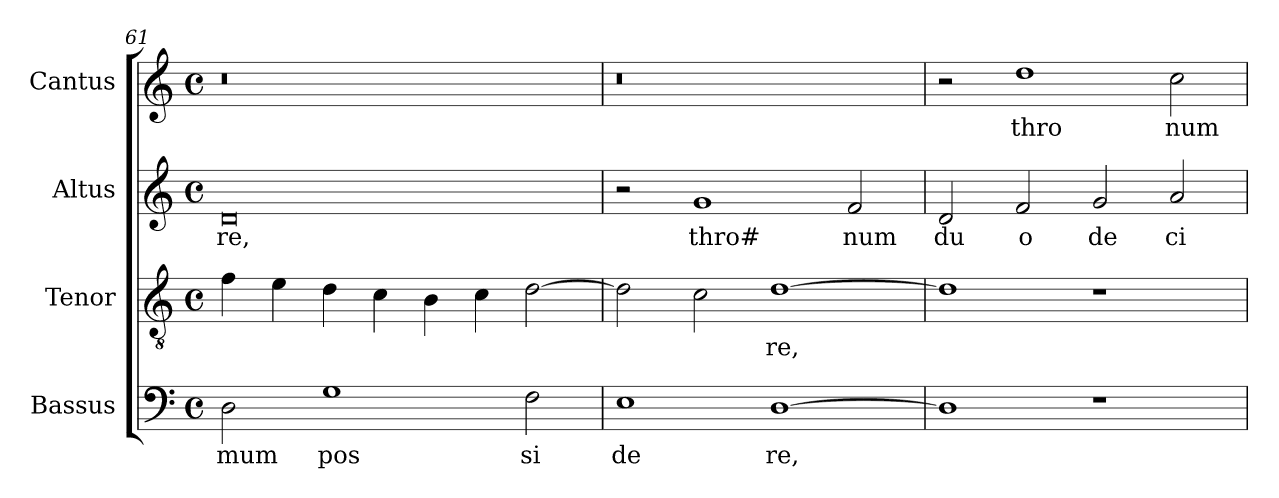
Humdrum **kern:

**kern	**text	**kern	**text	**kern	**text	**kern	**text
*part4	*part4	*part3	*part3	*part2	*part2	*part1	*part1
*staff4	*staff4	*staff3	*staff3	*staff2	*staff2	*staff1	*staff1
*I"Bassus	*	*I"Tenor	*	*I"Altus	*	*I"Cantus	*
*clefF4	*	*clefGv2	*	*clefG2	*	*clefG2	*
*	*	*	*	*k[]	*	*k[]	*
*	*	*	*	*C:	*	*C:	*
*M4/4	*	*M4/4	*	*M4/4	*	*M4/4	*
*met(c)	*	*met(c)	*	*met(c)	*	*met(c)	*
=61	=61	=61	=61	=61	=61	=61	=61
!	!LO:LY:b:cj	!	!	!	!LO:LY:b:cj	!	!
2D\	mum	4f\	.	0d	re,	0r	.
.	.	4e\	.	.	.	.	.
!	!LO:LY:b:cj	!	!	!	!	!	!
1G	pos	4d\	.	.	.	.	.
.	.	4c\	.	.	.	.	.
.	.	4B\	.	.	.	.	.
.	.	4c\	.	.	.	.	.
!	!LO:LY:b:cj	!	!	!	!	!	!
2F\	si	[>2d\	.	.	.	.	.
=62	=62	=62	=62	=62	=62	=62	=62
!	!LO:LY:b:cj	!	!	!	!	!	!
1E	de	2d\]	.	2r	.	0r	.
!	!	!	!	!	!LO:LY:b:rj	!	!
.	.	2c\	.	1g	thro#	.	.
!	!LO:LY:b:cj	!	!LO:LY:b:cj	!	!	!	!
[>1D	re,	[>1d	re,	.	.	.	.
!	!	!	!	!	!LO:LY:b:cj	!	!
.	.	.	.	2f/	num	.	.
!!LO:LB:g=z
=63	=63	=63	=63	=63	=63	=63	=63
!	!	!	!	!	!LO:LY:b:cj	!	!
1D]	.	1d]	.	2d/	du	2r	.
!	!	!	!	!	!LO:LY:b:cj	!	!LO:LY:b:cj
.	.	.	.	2f/	o	1dd	thro
!	!	!	!	!	!LO:LY:b:cj	!	!
1r	.	1r	.	2g/	de	.	.
!	!	!	!	!	!LO:LY:b:cj	!	!LO:LY:b:cj
.	.	.	.	2a/	ci	2cc\	num
=	=	=	=	=	=	=	=
*-	*-	*-	*-	*-	*-	*-	*-
